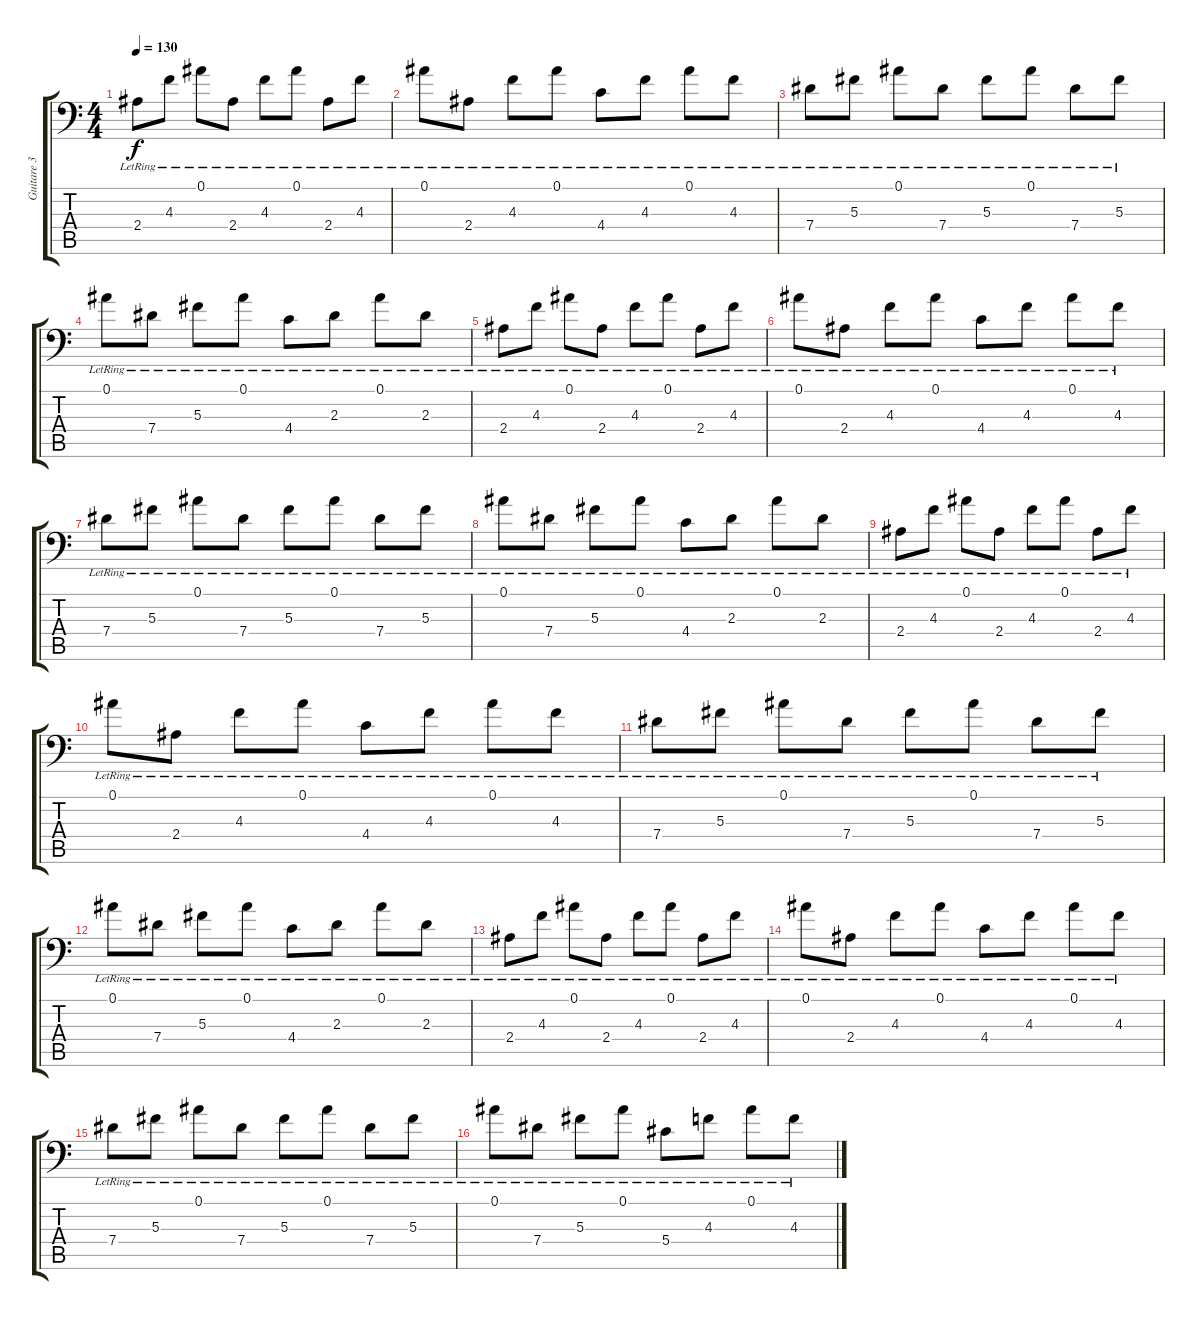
\track ("Guitare 3" "Guitare 3") {instrument distortionguitar}
\staff {score tabs}
\tuning (Bb3 F3 Db3 Ab2 Eb2 Bb1) {hide}
\ts (4 4)
\tempo 130
\clef f4
\ks c
2.4{lr}.8{dy f instrument acousticguitarsteel} 4.3{lr}.8 0.1{lr}.8 2.4{lr}.8 4.3{lr}.8 0.1{lr}.8 2.4{lr}.8 4.3{lr}.8 |
0.1{lr}.8 2.4{lr}.8 4.3{lr}.8 0.1{lr}.8 4.4{lr}.8 4.3{lr}.8 0.1{lr}.8 4.3{lr}.8 |
7.4{lr}.8 5.3{lr}.8 0.1{lr}.8 7.4{lr}.8 5.3{lr}.8 0.1{lr}.8 7.4{lr}.8 5.3{lr}.8 |
0.1{lr}.8 7.4{lr}.8 5.3{lr}.8 0.1{lr}.8 4.4{lr}.8 2.3{lr}.8 0.1{lr}.8 2.3{lr}.8 |
2.4{lr}.8 4.3{lr}.8 0.1{lr}.8 2.4{lr}.8 4.3{lr}.8 0.1{lr}.8 2.4{lr}.8 4.3{lr}.8 |
0.1{lr}.8 2.4{lr}.8 4.3{lr}.8 0.1{lr}.8 4.4{lr}.8 4.3{lr}.8 0.1{lr}.8 4.3{lr}.8 |
7.4{lr}.8 5.3{lr}.8 0.1{lr}.8 7.4{lr}.8 5.3{lr}.8 0.1{lr}.8 7.4{lr}.8 5.3{lr}.8 |
0.1{lr}.8 7.4{lr}.8 5.3{lr}.8 0.1{lr}.8 4.4{lr}.8 2.3{lr}.8 0.1{lr}.8 2.3{lr}.8 |
2.4{lr}.8 4.3{lr}.8 0.1{lr}.8 2.4{lr}.8 4.3{lr}.8 0.1{lr}.8 2.4{lr}.8 4.3{lr}.8 |
0.1{lr}.8 2.4{lr}.8 4.3{lr}.8 0.1{lr}.8 4.4{lr}.8 4.3{lr}.8 0.1{lr}.8 4.3{lr}.8 |
7.4{lr}.8 5.3{lr}.8 0.1{lr}.8 7.4{lr}.8 5.3{lr}.8 0.1{lr}.8 7.4{lr}.8 5.3{lr}.8 |
0.1{lr}.8 7.4{lr}.8 5.3{lr}.8 0.1{lr}.8 4.4{lr}.8 2.3{lr}.8 0.1{lr}.8 2.3{lr}.8 |
2.4{lr}.8 4.3{lr}.8 0.1{lr}.8 2.4{lr}.8 4.3{lr}.8 0.1{lr}.8 2.4{lr}.8 4.3{lr}.8 |
0.1{lr}.8 2.4{lr}.8 4.3{lr}.8 0.1{lr}.8 4.4{lr}.8 4.3{lr}.8 0.1{lr}.8 4.3{lr}.8 |
7.4{lr}.8 5.3{lr}.8 0.1{lr}.8 7.4{lr}.8 5.3{lr}.8 0.1{lr}.8 7.4{lr}.8 5.3{lr}.8 |
0.1{lr}.8 7.4{lr}.8 5.3{lr}.8 0.1{lr}.8 5.4{lr}.8 4.3{lr}.8 0.1{lr}.8 4.3{lr}.8
